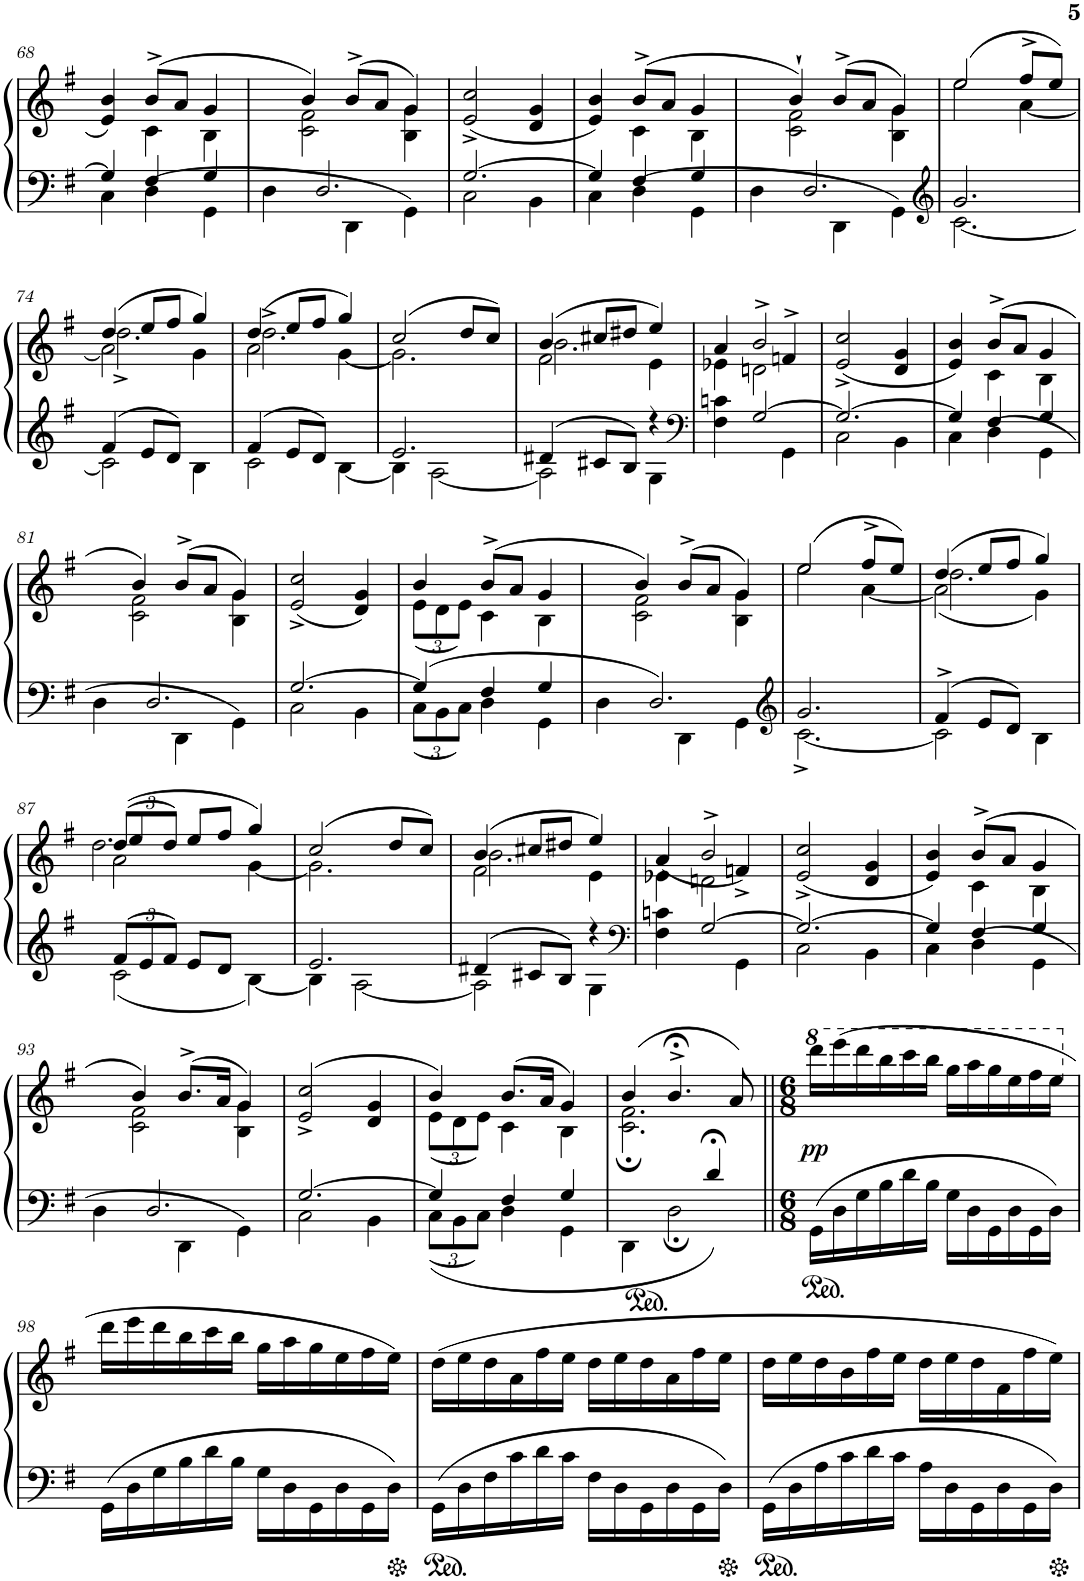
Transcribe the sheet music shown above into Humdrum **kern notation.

**kern	**kern	**dynam
*part1	*part1	*part1
*staff2	*staff1	*staff1/2
*I"Piano	*	*
*I'Pno.	*	*
!!LO:PB:g=z
*clefF4	*clefG2	*
*k[f#]	*k[f#]	*
*M3/4	*M3/4	*
=68	=68	=68
*^	*^	*
4G/]	4C\	4e/ 4b/	4ryy	.
4F#/	4D\	(8b^/L	4c\	.
.	.	8a/J	.	.
4G/	4GG\	4g/	4B\	.
=69	=69	=69	=69	=69
2.D/	4D\	4b/)	2c\ 2f#\	.
.	4DD\	(8b^/L	.	.
.	.	8a/J	.	.
.	4GG\	4g/)	4B\ 4g\	.
*	*	*v	*v	*
=70	=70	=70	=70
[2.G/	2C\	(2e/^ 2cc/^	.
.	4BB\	4d/ 4g/	.
=71	=71	=71	=71
*	*	*^	*
4G/]	4C\	4e/ 4b/)	4ryy	.
4F#/	4D\	(8b^/L	4c\	.
.	.	8a/J	.	.
4G/	4GG\	4g/	4B\	.
=72	=72	=72	=72	=72
2.D/	4D\	4b`/)	2c\ 2f#\	.
.	4DD\	(8b^/L	.	.
.	.	8a/J	.	.
.	4GG\	4g/)	4B\ 4g\	.
=73	=73	=73	=73	=73
*clefG2	*	*	*	*
2.g/	[2.c\	(2ee/	2ee\	.
.	.	8ff#^/L	[4a\	.
.	.	8ee/J)	.	.
!!LO:LB:g=z
=74	=74	=74	=74	=74
*	*	*	*^	*
4f#/	2c\]	(4dd/	2a\]	2.dd^\	.
8e/L	.	8ee/L	.	.	.
8d/J	.	8ff#/J	.	.	.
4ryy	4B\	4gg/)	4g\	.	.
=75	=75	=75	=75	=75	=75
4f#/	2c\	(4dd/	2a\	2.dd^>\	.
8e/L	.	8ee/L	.	.	.
8d/J	.	8ff#/J	.	.	.
4ryy	[4B\	4gg/)	[4g\	.	.
*	*	*	*v	*v	*
=76	=76	=76	=76	=76
2.e/	4B\]	(2cc/	2.g\]	.
.	[2A\	.	.	.
.	.	8dd/L	.	.
.	.	8cc/J)	.	.
=77	=77	=77	=77	=77
*	*	*	*^	*
4d#X/	2A\]	(4b/	2f#\	2.b\	.
8c#X/L	.	8cc#X/L	.	.	.
8B/J	.	8dd#X/J	.	.	.
4r	4G\	4ee/)	4e\	.	.
=78	=78	=78	=78	=78	=78
*clefF4	*	*	*	*	*
4F#\ 4cn\	2ryy	4a/	4e-X\	2ryy	.
[2G/	.	2b^/	2dn\	.	.
.	4GG\	.	.	4fn^/	.
*	*	*v	*v	*v	*
=79	=79	=79	=79
2.G/_	2C\	(2e/^ 2cc/^	.
.	4BB\	4d/ 4g/	.
=80	=80	=80	=80
*	*	*^	*
4G/]	4C\	4e/ 4b/)	4ryy	.
4F#/	4D\	(8b^/L	4c\	.
.	.	8a/J	.	.
4G/	4GG\	4g/	4B\	.
!!LO:LB:g=z	!!
=81	=81	=81	=81	=81
2.D/	4D\	4b/)	2c\ 2f#\	.
.	4DD\	(8b^/L	.	.
.	.	8a/J	.	.
.	4GG\	4g/)	4B\ 4g\	.
*	*	*v	*v	*
=82	=82	=82	=82
[2.G/	2C\	(2e/^ 2cc/^	.
.	4BB\	4d/ 4g/)	.
=83	=83	=83	=83
*	*	*^	*
*	*Xbrackettup	*	*Xbrackettup	*
4G/]	12C\L	4b/	(12e\L	.
.	12BB\	.	12d\	.
.	12C\J	.	12e\J)	.
4F#/	4D\	(8b^/L	4c\	.
.	.	8a/J	.	.
4G/	4GG\	4g/	4B\	.
=84	=84	=84	=84	=84
2.D/	4D\	4b/)	2c\ 2f#\	.
.	4DD\	(8b^/L	.	.
.	.	8a/J	.	.
.	4GG\	4g/)	4B\ 4g\	.
=85	=85	=85	=85	=85
*clefG2	*	*	*	*
2.g/	[2.c^\	(2ee/	2ee\	.
.	.	8ff#^/L	[4a\	.
.	.	8ee/J)	.	.
=86	=86	=86	=86	=86
*	*	*	*^	*
4f#^/	2c\]	(4dd/	(2a\]	2.dd\	.
8e/L	.	8ee/L	.	.	.
8d/J	.	8ff#/J	.	.	.
4ryy	4B\	4gg/)	4g\)	.	.
!!LO:LB:g=z	!!	!!
=87	=87	=87	=87	=87	=87
12f#/L	2c\	((12dd/L	2a\	2.dd\	.
12e/	.	12ee/	.	.	.
12f#/J	.	12dd/J)	.	.	.
8e/L	.	8ee/L	.	.	.
8d/J	.	8ff#/J	.	.	.
4ryy	[4B\	4gg/)	[4g\	.	.
*	*	*	*v	*v	*
=88	=88	=88	=88	=88
2.e/	4B\]	(2cc/	2.g\]	.
.	[2A\	.	.	.
.	.	8dd/L	.	.
.	.	8cc/J)	.	.
=89	=89	=89	=89	=89
*	*	*	*^	*
4d#X/	2A\]	(4b/	2f#\	2.b\	.
8c#X/L	.	8cc#X/L	.	.	.
8B/J	.	8dd#X/J	.	.	.
4r	4G\	4ee/)	4e\	.	.
=90	=90	=90	=90	=90	=90
*clefF4	*	*	*	*	*
4F#\ 4cn\	2ryy	(4a/	4e-X\	2ryy	.
[2G/	.	2b^/	2dn\	.	.
.	4GG\	.	.	4fn^</)	.
*	*	*v	*v	*v	*
=91	=91	=91	=91
2.G/_	2C\	(2e/^ 2cc/^	.
.	4BB\	4d/ 4g/	.
=92	=92	=92	=92
*	*	*^	*
4G/]	4C\	4e/ 4b/)	4ryy	.
4F#/	4D\	(8b^/L	4c\	.
.	.	8a/J	.	.
4G/	4GG\	4g/	4B\	.
!!LO:LB:g=z	!!
=93	=93	=93	=93	=93
2.D/	4D\	4b/)	2c\ 2f#\	.
.	4DD\	(8.b^/L	.	.
.	.	16a/Jk	.	.
.	4GG\	4g/)	4B\ 4g\	.
*	*	*v	*v	*
=94	=94	=94	=94
[2.G/	2C\	(>2e/^ 2cc/^	.
.	4BB\	4d/ 4g/	.
=95	=95	=95	=95
*	*	*^	*
4G/]	12C\L	4b/)	(12e\L	.
.	12BB\	.	12d\	.
.	12C\J	.	12e\J)	.
4F#/	4D\	(8.b/L	4c\	.
.	.	16a/Jk	.	.
4G/	4GG\	4g/)	4B\	.
=96	=96	=96	=96	=96
4ryy	4DD\	(4b/	2.c\; 2.f#\;	.
4ryy	2D;\	4.b;<^/	.	.
4d;</	.	.	.	.
.	.	8a/)	.	.
*v	*v	*	*	*
*	*v	*v	*
=97||	=97||	=97||
*M6/8	*M6/8	*
*	*8va	*
!	!	!LO:DY:b
16GG\LL	16dddd\LL	pp
16D\	(16eeee\	.
16G\	16dddd\	.
16B\	16bbb\	.
16d\	16cccc\	.
16B\JJ	16bbb\JJ	.
16G\LL	16ggg\LL	.
16D\	16aaa\	.
16GG\	16ggg\	.
16D\	16eee\	.
16GG\	16fff#\	.
16D\JJ	16eee\JJ	.
!!LO:LB:g=z
=98	=98	=98
*	*X8va	*
16GG\LL	16ddd\LL	.
16D\	16eee\	.
16G\	16ddd\	.
16B\	16bb\	.
16d\	16ccc\	.
16B\JJ	16bb\JJ	.
16G\LL	16gg\LL	.
16D\	16aa\	.
16GG\	16gg\	.
16D\	16ee\	.
16GG\	16ff#\	.
16D\JJ	16ee\JJ)	.
=99	=99	=99
16GG\LL	(16dd\LL	.
16D\	16ee\	.
16F#\	16dd\	.
16c\	16a\	.
16d\	16ff#\	.
16c\JJ	16ee\JJ	.
16F#\LL	16dd\LL	.
16D\	16ee\	.
16GG\	16dd\	.
16D\	16a\	.
16GG\	16ff#\	.
16D\JJ	16ee\JJ	.
=100	=100	=100
16GG\LL	16dd\LL	.
16D\	16ee\	.
16A\	16dd\	.
16c\	16b\	.
16d\	16ff#\	.
16c\JJ	16ee\JJ	.
16A\LL	16dd\LL	.
16D\	16ee\	.
16GG\	16dd\	.
16D\	16f#\	.
16GG\	16ff#\	.
16D\JJ	16ee\JJ)	.
=	=	=
*-	*-	*-
